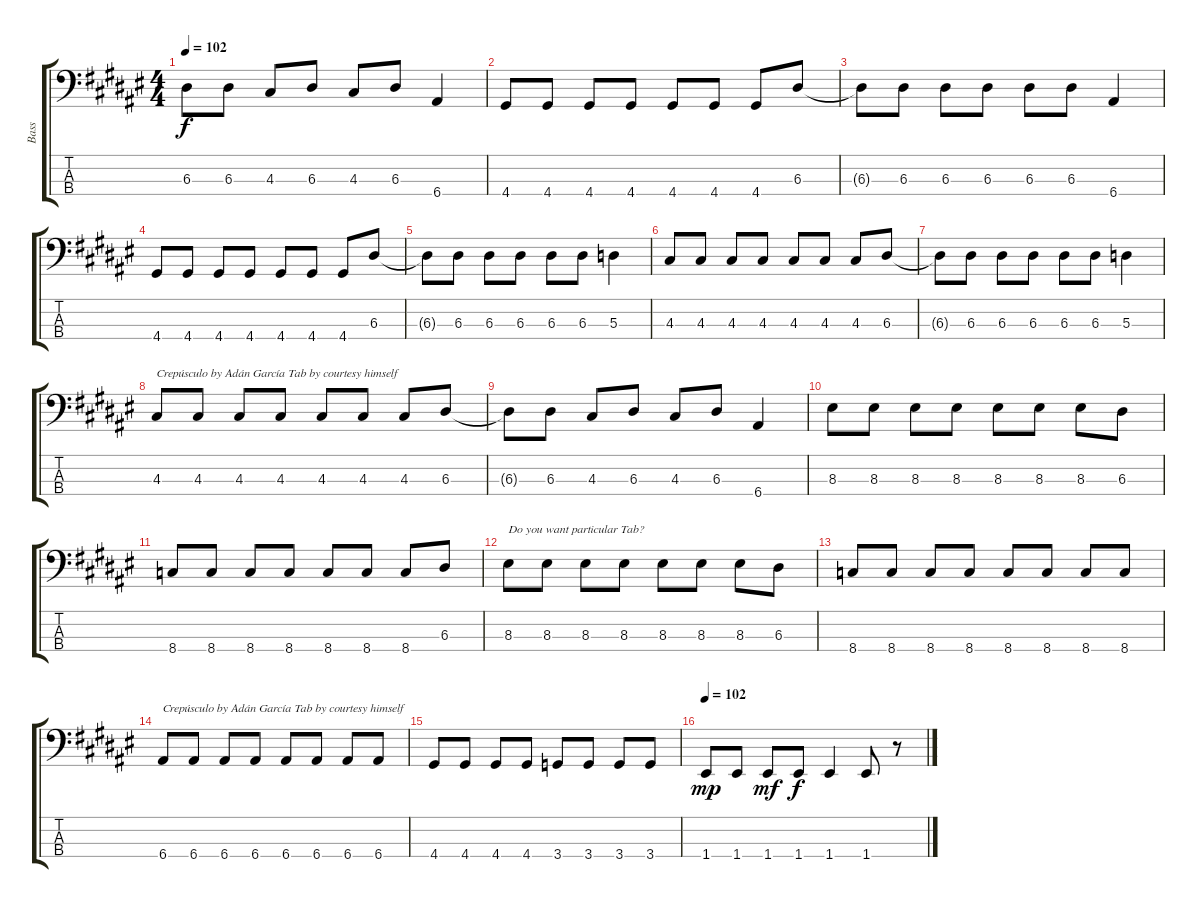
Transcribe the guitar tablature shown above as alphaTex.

\track ("Bass" "Bass") {instrument electricbassfinger}
\staff {score tabs}
\tuning (G2 D2 A1 E1) {hide}
\ts (4 4)
\tempo 102
\clef f4
\ks f#
6.3{t}.8{dy f} 6.3.8 4.3.8 6.3.8 4.3.8 6.3.8 6.4.4 |
4.4.8 4.4.8 4.4.8 4.4.8 4.4.8 4.4.8 4.4.8 6.3.8 |
6.3{t}.8 6.3.8 6.3.8 6.3.8 6.3.8 6.3.8 6.4.4 |
4.4.8 4.4.8 4.4.8 4.4.8 4.4.8 4.4.8 4.4.8 6.3.8 |
6.3{t}.8 6.3.8 6.3.8 6.3.8 6.3.8 6.3.8 5.3.4 |
4.3.8 4.3.8 4.3.8 4.3.8 4.3.8 4.3.8 4.3.8 6.3.8 |
6.3{t}.8 6.3.8 6.3.8 6.3.8 6.3.8 6.3.8 5.3.4 |
4.3.8{txt "Crepúsculo by Adán García Tab by courtesy himself"} 4.3.8 4.3.8 4.3.8 4.3.8 4.3.8 4.3.8 6.3.8 |
6.3{t}.8 6.3.8 4.3.8 6.3.8 4.3.8 6.3.8 6.4.4 |
8.3.8 8.3.8 8.3.8 8.3.8 8.3.8 8.3.8 8.3.8 6.3.8 |
8.4.8 8.4.8 8.4.8 8.4.8 8.4.8 8.4.8 8.4.8 6.3.8 |
8.3.8{txt "Do you want particular Tab?"} 8.3.8 8.3.8 8.3.8 8.3.8 8.3.8 8.3.8 6.3.8 |
8.4.8 8.4.8 8.4.8 8.4.8 8.4.8 8.4.8 8.4.8 8.4.8 |
6.4.8{txt "Crepúsculo by Adán García Tab by courtesy himself"} 6.4.8 6.4.8 6.4.8 6.4.8 6.4.8 6.4.8 6.4.8 |
4.4.8 4.4.8 4.4.8 4.4.8 3.4.8 3.4.8 3.4.8 3.4.8 |
\tempo 102
1.4.8{dy mp} 1.4.8 1.4.8{dy mf} 1.4.8{dy f} 1.4.4 1.4.8 r.8
